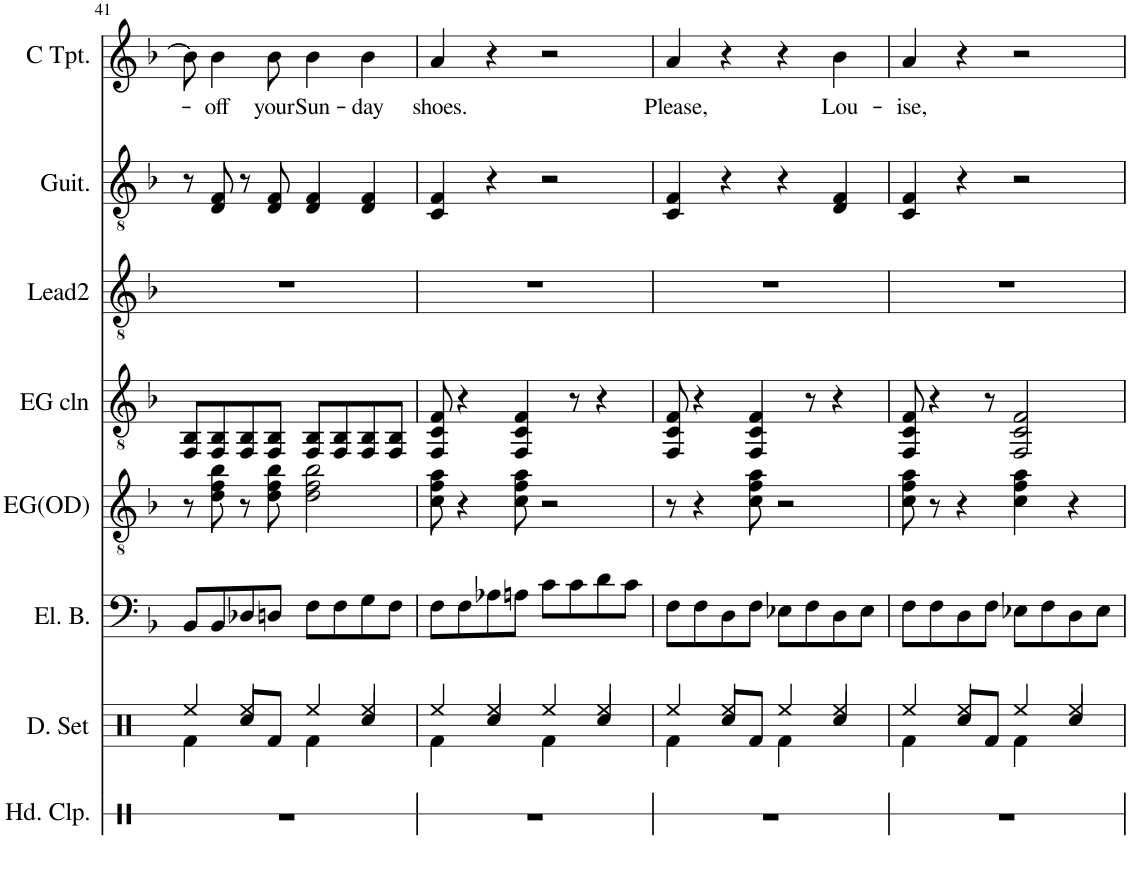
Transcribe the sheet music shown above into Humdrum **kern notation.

**kern	**kern	**kern	**kern	**kern	**kern	**kern	**kern	**text
*part8	*part7	*part6	*part5	*part4	*part3	*part2	*part1	*part1
*staff8	*staff7	*staff6	*staff5	*staff4	*staff3	*staff2	*staff1	*staff1
*I"Hand Clap	*I"Drumset	*I"Electric Bass	*I"Electric Guitar	*I"Electric Guitar	*I"Electric Guitar	*I"Acoustic Guitar	*I"C Trumpet	*
*I'Hd. Clp.	*I'D. Set	*I'El. B.	*	*	*	*I'Guit.	*I'C Tpt.	*
!!LO:PB:g=z
*clefX	*clefX	*clefF4	*clefGv2	*clefGv2	*clefGv2	*clefGv2	*clefG2	*
*	*	*Trd7c12	*	*	*	*	*	*
*k[]	*k[]	*k[b-]	*k[b-]	*k[b-]	*k[b-]	*k[b-]	*k[b-]	*
*M4/4	*M4/4	*M4/4	*M4/4	*M4/4	*M4/4	*M4/4	*M4/4	*
=41	=41	=41	=41	=41	=41	=41	=41	=41
*	*^	*	*	*	*	*	*	*
1r	4Ree/	4Rf\	8BB-/L	8r	8FF/ 8BB-/L	1r	8r	8b-\]	.
!	!	!	!	!	!	!	!	!	!LO:LY:b
.	.	.	8BB-/	8d\ 8f\ 8b-\	8FF/ 8BB-/	.	8D/ 8F/	4b-\	-off
.	4Ree/	8Rcc/L	8D-X/	8r	8FF/ 8BB-/	.	8r	.	.
!	!	!	!	!	!	!	!	!	!LO:LY:b
.	.	8Rf/J	8Dn/J	8d\ 8f\ 8b-\	8FF/ 8BB-/J	.	8D/ 8F/	8b-\	your
!	!	!	!	!	!	!	!	!	!LO:LY:b
.	4Ree/	4Rf\	8F\L	2d\ 2f\ 2b-\	8FF/ 8BB-/L	.	4D/ 4F/	4b-\	Sun-
.	.	.	8F\	.	8FF/ 8BB-/	.	.	.	.
!	!	!	!	!	!	!	!	!	!LO:LY:b
.	4Ree/	4Rcc/	8G\	.	8FF/ 8BB-/	.	4D/ 4F/	4b-\	-day
.	.	.	8F\J	.	8FF/ 8BB-/J	.	.	.	.
=42	=42	=42	=42	=42	=42	=42	=42	=42	=42
!	!	!	!	!	!	!	!	!	!LO:LY:b
1r	4Ree/	4Rf\	8F\L	8c\ 8f\ 8a\	8FF/ 8C/ 8F/	1r	4C/ 4F/	4a/	shoes.
.	.	.	8F\	4r	4r	.	.	.	.
.	4Ree/	4Rcc/	8A-X\	.	.	.	4r	4r	.
.	.	.	8An\J	8c\ 8f\ 8a\	4FF/ 4C/ 4F/	.	.	.	.
.	4Ree/	4Rf\	8c\L	2r	.	.	2r	2r	.
.	.	.	8c\	.	8r	.	.	.	.
.	4Ree/	4Rcc/	8d\	.	4r	.	.	.	.
.	.	.	8c\J	.	.	.	.	.	.
=43	=43	=43	=43	=43	=43	=43	=43	=43	=43
!	!	!	!	!	!	!	!	!	!LO:LY:b
1r	4Ree/	4Rf\	8F\L	8r	8FF/ 8C/ 8F/	1r	4C/ 4F/	4a/	Please,
.	.	.	8F\	4r	4r	.	.	.	.
.	4Ree/	8Rcc/L	8D\	.	.	.	4r	4r	.
.	.	8Rf/J	8F\J	8c\ 8f\ 8a\	4FF/ 4C/ 4F/	.	.	.	.
.	4Ree/	4Rf\	8E-X\L	2r	.	.	4r	4r	.
.	.	.	8F\	.	8r	.	.	.	.
!	!	!	!	!	!	!	!	!	!LO:LY:b
.	4Ree/	4Rcc/	8D\	.	4r	.	4D/ 4F/	4b-\	Lou-
.	.	.	8E-\J	.	.	.	.	.	.
=44	=44	=44	=44	=44	=44	=44	=44	=44	=44
!	!	!	!	!	!	!	!	!	!LO:LY:b
1r	4Ree/	4Rf\	8F\L	8c\ 8f\ 8a\	8FF/ 8C/ 8F/	1r	4C/ 4F/	4a/	-ise,
.	.	.	8F\	8r	4r	.	.	.	.
.	4Ree/	8Rcc/L	8D\	4r	.	.	4r	4r	.
.	.	8Rf/J	8F\J	.	8r	.	.	.	.
.	4Ree/	4Rf\	8E-X\L	4c\ 4f\ 4a\	2FF/ 2C/ 2F/	.	2r	2r	.
.	.	.	8F\	.	.	.	.	.	.
.	4Ree/	4Rcc/	8D\	4r	.	.	.	.	.
.	.	.	8E-\J	.	.	.	.	.	.
*	*v	*v	*	*	*	*	*	*	*
=	=	=	=	=	=	=	=	=
*-	*-	*-	*-	*-	*-	*-	*-	*-
